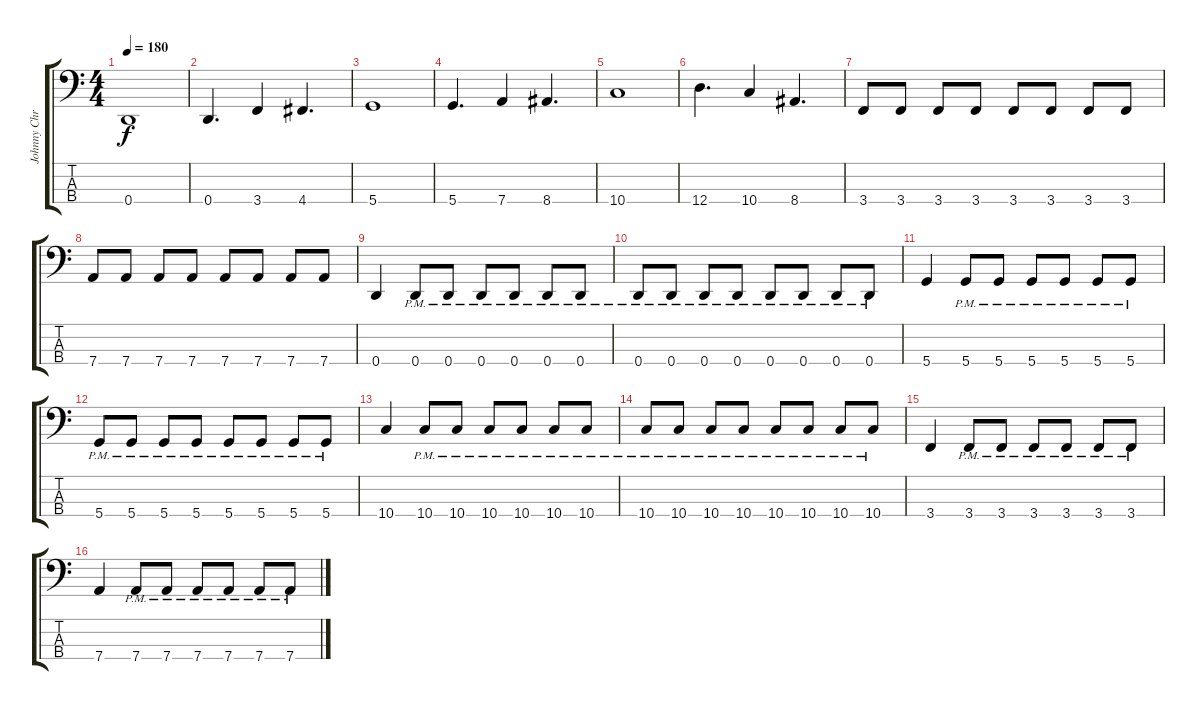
\track ("Johnny Christ" "Johnny Chr") {instrument electricbasspick}
\staff {score tabs}
\tuning (G2 D2 A1 D1) {hide}
\ts (4 4)
\tempo 180
\clef f4
\ks c
0.4.1{dy f} |
0.4.4{d} 3.4.4 4.4.4{d} |
5.4.1 |
5.4.4{d} 7.4.4 8.4.4{d} |
10.4.1 |
12.4.4{d} 10.4.4 8.4.4{d} |
3.4.8 3.4.8 3.4.8 3.4.8 3.4.8 3.4.8 3.4.8 3.4.8 |
7.4.8 7.4.8 7.4.8 7.4.8 7.4.8 7.4.8 7.4.8 7.4.8 |
0.4.4 0.4{pm}.8 0.4{pm}.8 0.4{pm}.8 0.4{pm}.8 0.4{pm}.8 0.4{pm}.8 |
0.4{pm}.8 0.4{pm}.8 0.4{pm}.8 0.4{pm}.8 0.4{pm}.8 0.4{pm}.8 0.4{pm}.8 0.4{pm}.8 |
5.4.4 5.4{pm}.8 5.4{pm}.8 5.4{pm}.8 5.4{pm}.8 5.4{pm}.8 5.4{pm}.8 |
5.4{pm}.8 5.4{pm}.8 5.4{pm}.8 5.4{pm}.8 5.4{pm}.8 5.4{pm}.8 5.4{pm}.8 5.4{pm}.8 |
10.4.4 10.4{pm}.8 10.4{pm}.8 10.4{pm}.8 10.4{pm}.8 10.4{pm}.8 10.4{pm}.8 |
10.4{pm}.8 10.4{pm}.8 10.4{pm}.8 10.4{pm}.8 10.4{pm}.8 10.4{pm}.8 10.4{pm}.8 10.4{pm}.8 |
3.4.4 3.4{pm}.8 3.4{pm}.8 3.4{pm}.8 3.4{pm}.8 3.4{pm}.8 3.4{pm}.8 |
7.4.4 7.4{pm}.8 7.4{pm}.8 7.4{pm}.8 7.4{pm}.8 7.4{pm}.8 7.4{pm}.8
